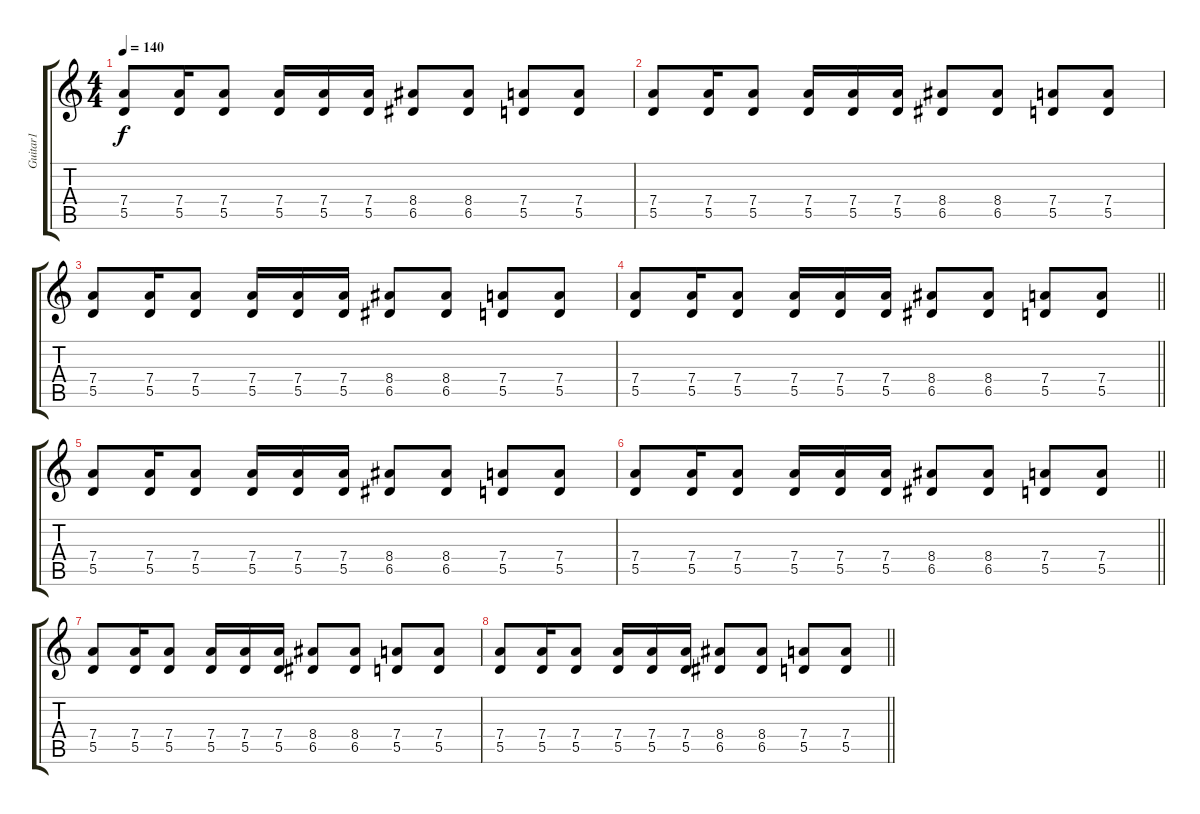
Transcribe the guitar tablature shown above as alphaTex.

\track ("Guitar1" "Guitar1") {instrument distortionguitar}
\staff {score tabs}
\tuning (E4 B3 G3 D3 A2 E2) {hide}
\ts (4 4)
\tempo 140
\clef g2
\ks c
(7.4 5.5).8{dy f} (7.4 5.5).16 (7.4 5.5).8 (7.4 5.5).16 (7.4 5.5).16 (7.4 5.5).16 (8.4 6.5).8 (8.4 6.5).8 (7.4 5.5).8 (7.4 5.5).8 |
(7.4 5.5).8 (7.4 5.5).16 (7.4 5.5).8 (7.4 5.5).16 (7.4 5.5).16 (7.4 5.5).16 (8.4 6.5).8 (8.4 6.5).8 (7.4 5.5).8 (7.4 5.5).8 |
(7.4 5.5).8 (7.4 5.5).16 (7.4 5.5).8 (7.4 5.5).16 (7.4 5.5).16 (7.4 5.5).16 (8.4 6.5).8 (8.4 6.5).8 (7.4 5.5).8 (7.4 5.5).8 |
\barLineRight lightlight
(7.4 5.5).8 (7.4 5.5).16 (7.4 5.5).8 (7.4 5.5).16 (7.4 5.5).16 (7.4 5.5).16 (8.4 6.5).8 (8.4 6.5).8 (7.4 5.5).8 (7.4 5.5).8 |
(7.4 5.5).8 (7.4 5.5).16 (7.4 5.5).8 (7.4 5.5).16 (7.4 5.5).16 (7.4 5.5).16 (8.4 6.5).8 (8.4 6.5).8 (7.4 5.5).8 (7.4 5.5).8 |
\barLineRight lightlight
(7.4 5.5).8 (7.4 5.5).16 (7.4 5.5).8 (7.4 5.5).16 (7.4 5.5).16 (7.4 5.5).16 (8.4 6.5).8 (8.4 6.5).8 (7.4 5.5).8 (7.4 5.5).8 |
(7.4 5.5).8 (7.4 5.5).16 (7.4 5.5).8 (7.4 5.5).16 (7.4 5.5).16 (7.4 5.5).16 (8.4 6.5).8 (8.4 6.5).8 (7.4 5.5).8 (7.4 5.5).8 |
\barLineRight lightlight
(7.4 5.5).8 (7.4 5.5).16 (7.4 5.5).8 (7.4 5.5).16 (7.4 5.5).16 (7.4 5.5).16 (8.4 6.5).8 (8.4 6.5).8 (7.4 5.5).8 (7.4 5.5).8
